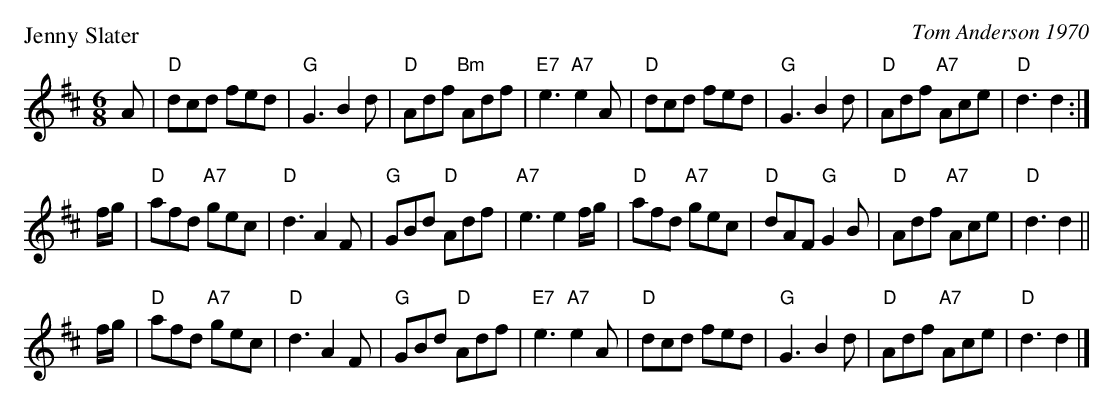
X:1
P: Jenny Slater
C: Tom Anderson 1970
M: 6/8
L: 1/8
K: D
A \
| "D"dcd fed | "G"G3 B2d | "D"Adf "Bm"Adf | "E7"e3 "A7"e2A \
| "D"dcd fed | "G"G3 B2d | "D"Adf "A7"Ace | "D"d3 d2 :|
f/g/ \
| "D"afd "A7"gec | "D"d3 A2F | "G"GBd "D"Adf | "A7"e3 e2f/g/ \
| "D"afd "A7"gec | "D"dAF "G"G2B | "D"Adf "A7"Ace | "D"d3 d2 ||
f/g/ \
| "D"afd "A7"gec | "D"d3 A2F | "G"GBd "D"Adf | "E7"e3 "A7"e2A \
| "D"dcd fed | "G"G3 B2d | "D"Adf "A7"Ace | "D"d3 d2 |]
